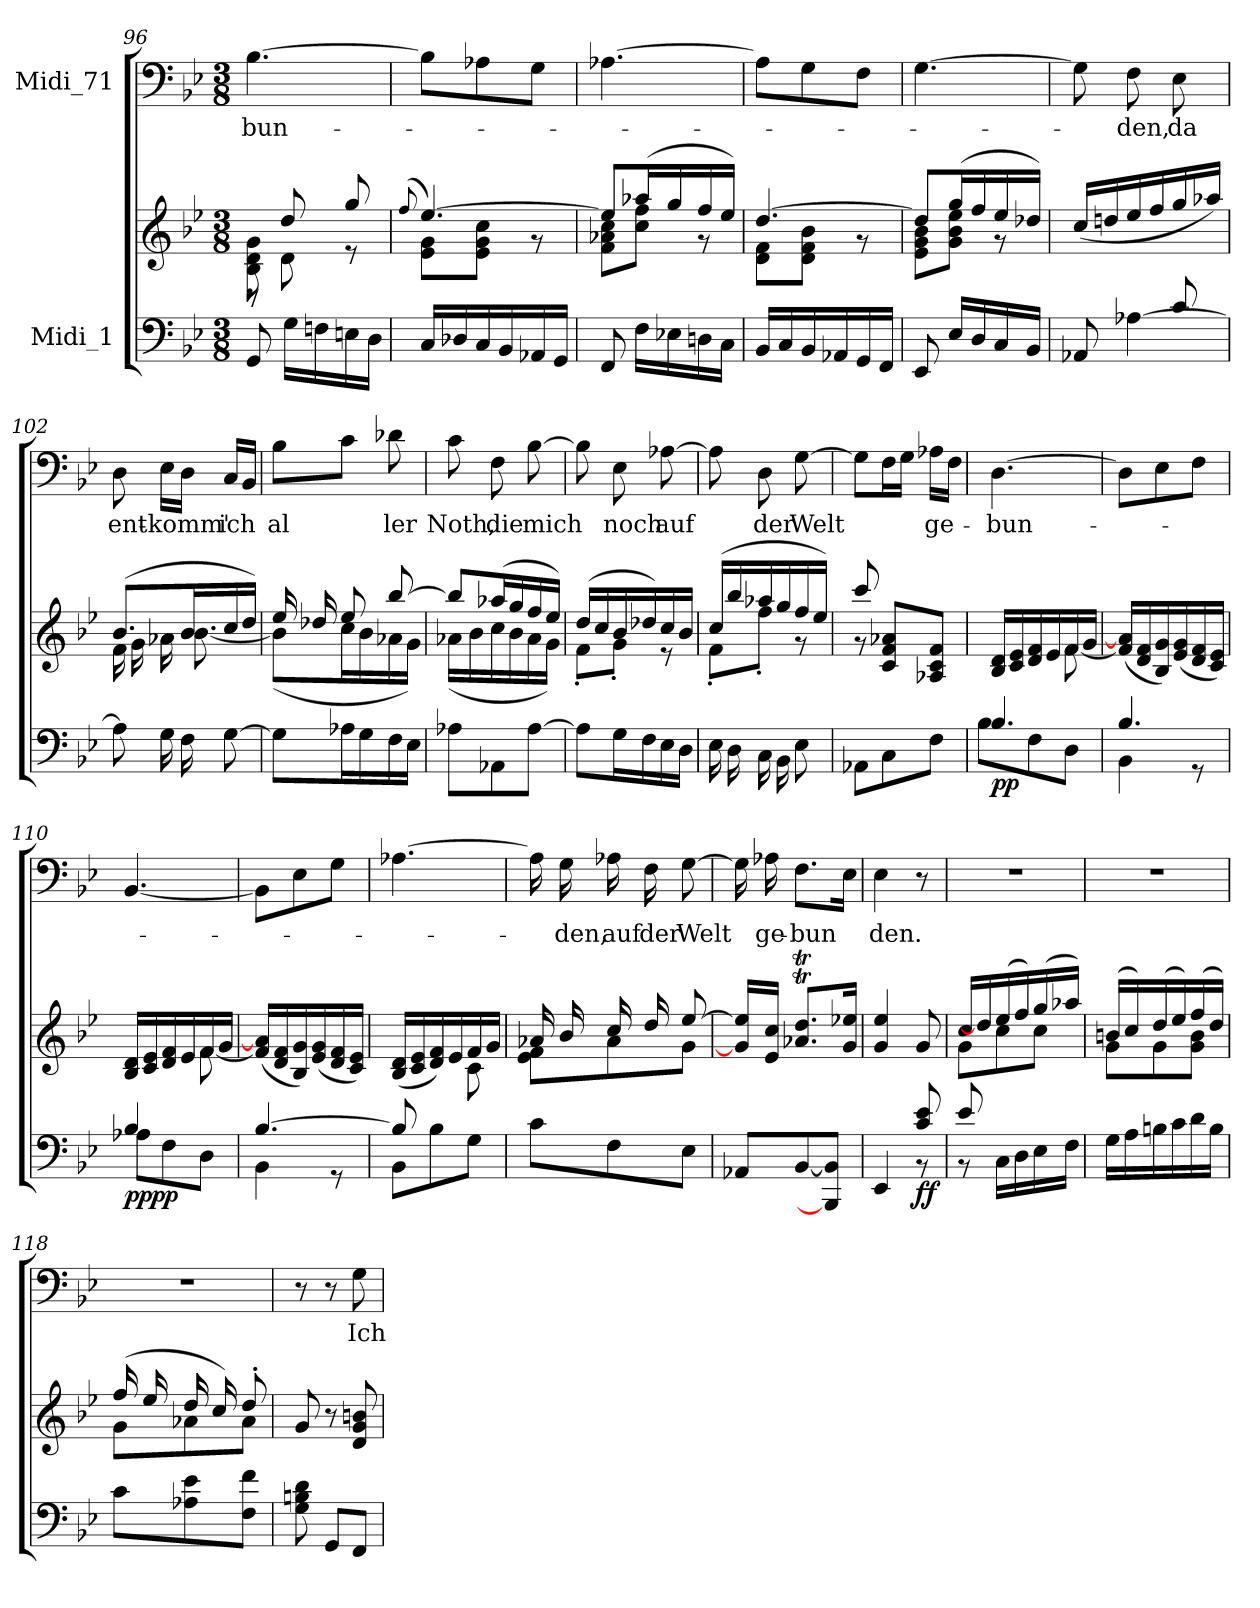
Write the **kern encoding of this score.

**kern	**kern	**dynam	**kern	**text
*part2	*part2	*part2	*part1	*part1
*staff3	*staff2	*staff2/3	*staff1	*staff1
*I"Midi_1	*	*	*I"Midi_71	*
!!LO:LB:g=z
*clefF4	*clefG2	*	*clefF4	*
*k[b-e-]	*k[b-e-]	*	*k[b-e-]	*
*B-:	*B-:	*	*B-:	*
*M3/8	*M3/8	*	*M3/8	*
=96	=96	=96	=96	=96
*^	*^	*	*	*
*	*^	*	*^	*	*	*
!	!	!	!	!	!	!	!	!LO:LY:b
8ryy	8GG/	4ryy	8ryy	8B-\ 8d\ 8g\	8r	.	[4.B-	-bun-
8B-\J	16G\LL	.	8dd/L	8ryy	8d\	.	.	.
.	16Fn\	.	.	.	.	.	.	.
8ryy	16En\	8ryy	8gg/	8r	8ryy	.	.	.
.	16D\JJ	.	.	.	.	.	.	.
*v	*v	*v	*	*	*	*	*	*
=97	=97	=97	=97	=97	=97	=97
.	(<8qqff/	.	.	.	.	.
*^	*	*	*	*	*	*
16C/LL	4ryy	[4.ee-/)	8e-\ 8g\L	4ryy	.	8B-L]	.
16D-X/	.	.	.	.	.	.	.
16C/	.	.	8e-\ 8g\ 8cc\J	.	.	8A-X	.
16BB-/	.	.	.	.	.	.	.
16AA-X/	8ryy	.	8r	8ryy	.	8GJ	.
16GG/JJ	.	.	.	.	.	.	.
=98	=98	=98	=98	=98	=98	=98	=98
8FF/	4ryy	8ee-/L]	8f\ 8a-X\ 8cc\L	4ryy	.	[4.A-X	.
16F\LL	.	(>16aa-X/L	8cc\ 8ff\J	.	.	.	.
16E-X\	.	16gg/	.	.	.	.	.
16Dn\	8ryy	16ff/	8r	8ryy	.	.	.
16C\JJ	.	16ee-/JJ)	.	.	.	.	.
=99	=99	=99	=99	=99	=99	=99	=99
16BB-/LL	4ryy	[4.dd/	8d\ 8f\L	4ryy	.	8A-L]	.
16C/	.	.	.	.	.	.	.
16BB-/	.	.	8d\ 8f\ 8b-\J	.	.	8G	.
16AA-X/	.	.	.	.	.	.	.
16GG/	8ryy	.	8r	8ryy	.	8FJ	.
16FF/JJ	.	.	.	.	.	.	.
=100	=100	=100	=100	=100	=100	=100	=100
8EE-/	4ryy	8dd/L]	8e-\ 8g\ 8b-\L	4ryy	.	[4.G	.
16E-/LL	.	(>16gg/L	8g\ 8b-\ 8ee-\J	.	.	.	.
16D/	.	16ff/	.	.	.	.	.
16C/	8ryy	16ee-/	8r	8ryy	.	.	.
16BB-/JJ	.	16dd-X/JJ)	.	.	.	.	.
=101	=101	=101	=101	=101	=101	=101	=101
8AA-X/	4ryy	(>16cc/LL	4ryy	4ryy	.	8G]	.
.	.	16ddn/	.	.	.	.	.
!	!	!	!	!	!	!	!LO:LY:b
[4A-X\	.	16ee-/	.	.	.	8F	-den,
.	.	16ff/	.	.	.	.	.
!	!	!	!	!	!	!	!LO:LY:b
.	8c/	16gg/	8ryy	8ryy	.	8E-	da
.	.	16aa-X/JJ)	.	.	.	.	.
*v	*v	*	*	*	*	*	*
*	*	*v	*v	*	*	*
!!LO:LB:g=z
=102	=102	=102	=102	=102	=102
!	!	!	!	!	!LO:LY:b
8A-L]	(<8.b-/L	16f\LL	.	8D	ent-
.	.	16g\	.	.	.
!	!	!	!	!	!LO:LY:b
16GL	.	16a-X\	.	16E-LL	-komm'
16F	16b-/L	[8.b-\J	.	16DJJ	.
!	!	!	!	!	!LO:LY:b
[8GJ	16cc/	.	.	16CLL	ich
.	16dd/JJ)	.	.	16BB-JJ	.
=103	=103	=103	=103	=103	=103
!	!	!	!	!	!LO:LY:b
8GL]	16ee-/LL	(<8b-\L]	.	8B-L	al
.	16dd-X/	.	.	.	.
16A-XL	8ee-/	16cc\L	.	8cJ	.
16G	.	16b-\	.	.	.
!	!	!	!	!	!LO:LY:b
16F	[8bb-/J	16a-X\	.	8d-X	ler
16E-JJ	.	16g\JJ)	.	.	.
=104	=104	=104	=104	=104	=104
!	!	!	!	!	!LO:LY:b
8A-XL	8bb-/L]	(<16a-X\LL	.	8c	Noth,
.	.	16b-\	.	.	.
!	!	!	!	!	!LO:LY:b
8AA-X	(>16aa-X/L	16cc\	.	8F	die
.	16gg/	16b-\	.	.	.
!	!	!	!	!	!LO:LY:b
[8A-J	16ff/	16a-\	.	[8B-	mich
.	16ee-/JJ)	16g\JJ)	.	.	.
=105	=105	=105	=105	=105	=105
8A-L]	(>16dd/LL	8f'\L	.	8B-]	.
.	16cc/	.	.	.	.
!	!	!	!	!	!LO:LY:b
16GL	16b-/	8g'\J	.	8E-	noch
16F	16dd-X/)	.	.	.	.
!	!	!	!	!	!LO:LY:b
16E-	16cc/	8r	.	[8A-X	auf
16DJJ	16b-/JJ	.	.	.	.
=106	=106	=106	=106	=106	=106
16E-\LL	(>16cc/LL	8f'\L	.	8A-]	.
16D\	16bb-/	.	.	.	.
!	!	!	!	!	!LO:LY:b
16C\	16aa-X/	8ff'\J	.	8D	der
16BB-\	16gg/	.	.	.	.
!	!	!	!	!	!LO:LY:b
8E-\J	16ff/	8r	.	[8G	Welt
.	16ee-/JJ)	.	.	.	.
=107	=107	=107	=107	=107	=107
8AA-X\L	8ccc/	8r	.	8GL]	.
8C\	8c/ 8f/ 8a-X/L	4ryy	.	16FL	.
.	.	.	.	16GJJ	.
!	!	!	!	!	!LO:LY:b
8F\J	8A-X/ 8c/ 8f/J	.	.	16A-XLL	ge-
.	.	.	.	16FJJ	.
!!LO:LB:g=z
=108	=108	=108	=108	=108	=108
*^	*	*	*	*	*
!	!	!	!	!LO:DY:b=2	!	!LO:LY:b
!	!	!	!	!LO:DY:n=1:b	!	!
4.B-/	8B-\L	16B-/ 16d/LL	4ryy	p p	[4.D	-bun-
.	.	16c/ 16e-/	.	.	.	.
.	8F\	16d/ 16f/	.	.	.	.
.	.	16e-/	.	.	.	.
.	8D\J	16f/	[8f\	.	.	.
.	.	16g/JJ	.	.	.	.
=109	=109	=109	=109	=109	=109	=109
4.B-/	4BB-\	4ryy	(>16f/] 16a-/]LL	.	8DL]	.
.	.	.	16d/ 16f/	.	.	.
.	.	.	16B-/ 16g/)	.	8E-	.
.	.	.	(>16e-/ 16g/	.	.	.
.	8r	8ryy	16d/ 16f/	.	8FJ	.
.	.	.	16c/ 16e-/JJ)	.	.	.
=110	=110	=110	=110	=110	=110	=110
!	!	!	!	!LO:DY:b=2	!	!
!	!	!	!	!LO:DY:n=1:b	!	!
4B-/	8A-X\L	16B-/ 16d/LL	4ryy	pp pp	[4.BB-	.
.	.	16c/ 16e-/	.	.	.	.
.	8F\	16d/ 16f/	.	.	.	.
.	.	16e-/	.	.	.	.
8ryy	8D\J	16f/	[8f\	.	.	.
.	.	16g/JJ	.	.	.	.
=111	=111	=111	=111	=111	=111	=111
[4.B-/	4BB-\	4ryy	(>16f/] 16a-/]LL	.	8BB-L]	.
.	.	.	16d/ 16f/	.	.	.
.	.	.	16B-/ 16g/)	.	8E-	.
.	.	.	(>16e-/ 16g/	.	.	.
.	8r	8ryy	16d/ 16f/	.	8GJ	.
.	.	.	16c/ 16e-/JJ)	.	.	.
=112	=112	=112	=112	=112	=112	=112
8B-/]	8BB-\L	(>16B-/ 16d/LL	4ryy	.	[4.A-X	.
.	.	16c/ 16e-/	.	.	.	.
4ryy	8B-\	16d/ 16f/)	.	.	.	.
.	.	16e-/	.	.	.	.
.	8G\J	16f/	8c\	.	.	.
.	.	16g/JJ	.	.	.	.
=113	=113	=113	=113	=113	=113	=113
8c\L	4ryy	16a-X/LL	8e-\ 8f\L	.	16A-]	.
!	!	!	!	!	!	!LO:LY:b
.	.	16b-/	.	.	16G	-den,
!	!	!	!	!	!	!LO:LY:b
8F\	.	16cc/	8a-\	.	16A-	auf
!	!	!	!	!	!	!LO:LY:b
.	.	16dd/	.	.	16F	der
!	!	!	!	!	!	!LO:LY:b
8E-\J	8ryy	[8ee-/J	8g\J	.	[8G	Welt
!!LO:LB:g=z
=114	=114	=114	=114	=114	=114	=114
!	!	!	!	!	!	!LO:LY:b
8AA-X/L	4ryy	16g/] 16ee-/]LL	4ryy	.	16G]	_
!	!	!	!	!	!	!LO:LY:b
.	.	16e-/ 16cc/JJ	.	.	16A-X	ge-
!	!	!	!	!	!	!LO:LY:b
[8BB-/	.	8.a-X/T 8.dd/TL	.	.	8.FL	-bun
8BBB-/] 8BB-/]J	8ryy	.	8ryy	.	.	.
.	.	16g/ 16ee-/J	.	.	16E-J	.
=115	=115	=115	=115	=115	=115	=115
!	!	!	!	!	!	!LO:LY:b
4EE-/	4ryy	4g/ 4ee-/	4ryy	.	4E-	den.
!	!	!	!	!LO:DY:b=2	!	!
!	!	!	!	!LO:DY:n=1:b	!	!
8c/ 8e-/	8r	8g/	8ryy	f f	8r	.
=116	=116	=116	=116	=116	=116	=116
!	!	!	!	!	!LO:N:vis=1	!
8e-/	8r	16cc/LL	8g\L	.	4.r	.
.	.	16dd/]	.	.	.	.
16C\LL	4ryy	(>16ee-/	8cc\	.	.	.
16D\	.	16ff/)	.	.	.	.
16E-\	.	(>16gg/	8cc\J	.	.	.
16F\JJ	.	16aa-X/JJ)	.	.	.	.
=117	=117	=117	=117	=117	=117	=117
!	!	!	!	!	!LO:N:vis=1	!
16G\LL	4ryy	(>16bn/LL	8g\L	.	4.r	.
16A\	.	16cc/)	.	.	.	.
16Bn\	.	(>16dd/	8g\	.	.	.
16c\	.	16ee-/)	.	.	.	.
16d\	8ryy	(>16ff/	8g\ 8b\J	.	.	.
16B\JJ	.	16dd/JJ)	.	.	.	.
=118	=118	=118	=118	=118	=118	=118
!	!	!	!	!	!LO:N:vis=1	!
8c\L	4ryy	(>16ff/LL	8g\L	.	4.r	.
.	.	16ee-/	.	.	.	.
8A-X\ 8e-\	.	16dd/	8a-X\	.	.	.
.	.	16cc/)	.	.	.	.
8F\ 8f\J	8ryy	8dd'/J	8a-\J	.	.	.
=119	=119	=119	=119	=119	=119	=119
8G\ 8Bn\ 8d\	4ryy	8g/	4ryy	.	8r	.
8GG/L	.	8r	.	.	8r	.
!	!	!	!	!	!	!LO:LY:b
8FF/J	8ryy	8d/ 8g/ 8bn/	8ryy	.	8G	Ich
*v	*v	*	*	*	*	*
*	*v	*v	*	*	*
=	=	=	=	=
*-	*-	*-	*-	*-
